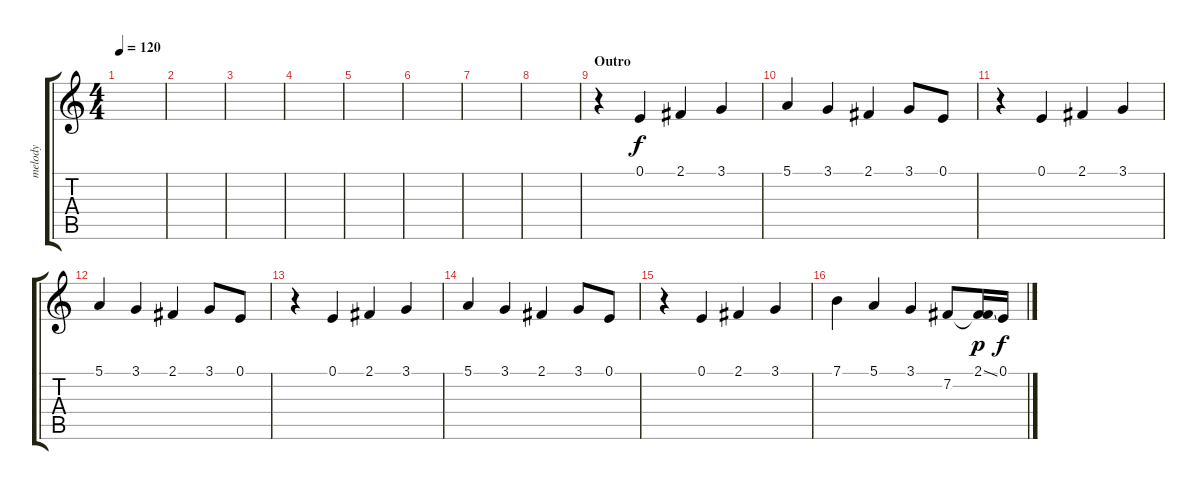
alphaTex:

\track ("melody" "melody") {instrument pad7halo}
\staff {score tabs}
\tuning (E4 B3 G3 D3 A2 E2) {hide}
\ts (4 4)
\tempo 120
\clef g2
\ks c
|
|
|
|
|
|
|
|
\section ("" "Outro")
r.4 0.1.4 2.1.4 3.1.4 |
5.1.4 3.1.4 2.1.4 3.1.8 0.1.8 |
r.4 0.1.4 2.1.4 3.1.4 |
5.1.4 3.1.4 2.1.4 3.1.8 0.1.8 |
r.4 0.1.4 2.1.4 3.1.4 |
5.1.4 3.1.4 2.1.4 3.1.8 0.1.8 |
r.4 0.1.4 2.1.4 3.1.4 |
7.1.4 5.1.4 3.1.4 7.2.8 (2.1{ss} 7.2{t}).16{dy p} 0.1.16{dy f}
